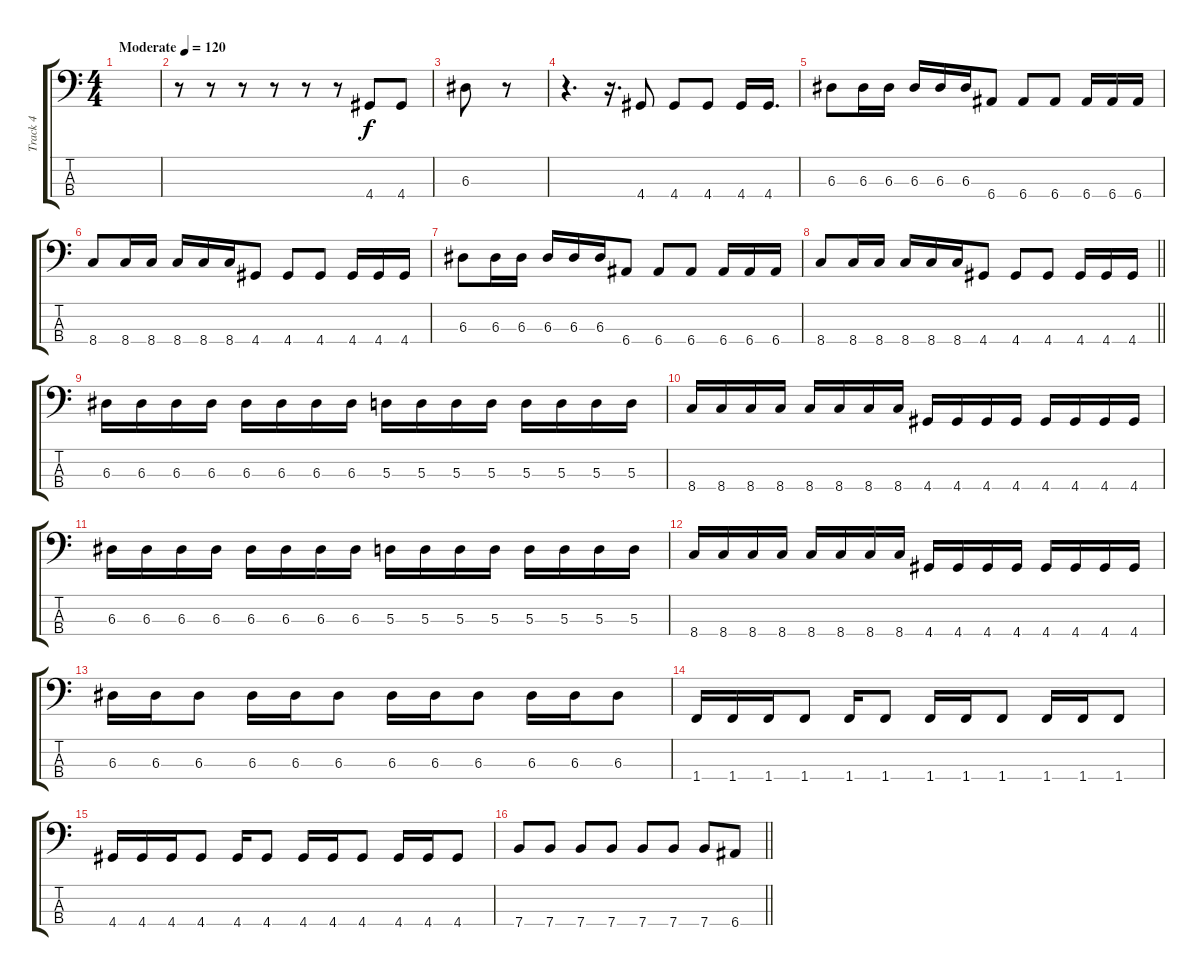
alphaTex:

\track ("Track 4" "Track 4") {instrument electricbasspick}
\staff {score tabs}
\tuning (G2 D2 A1 E1) {hide}
\ts (4 4)
\tempo (120 "Moderate")
\clef f4
\ks c
|
r.8 r.8 r.8 r.8 r.8 r.8 4.4.8 4.4.8 |
6.3.8 r.8 |
r.4{d} r.16{d} 4.4.8 4.4.8 4.4.8 4.4.16 4.4.16{d} |
6.3.8 6.3.16 6.3.16 6.3.16 6.3.16 6.3.16 6.4.8 6.4.8 6.4.8 6.4.16 6.4.16 6.4.16 |
8.4.8 8.4.16 8.4.16 8.4.16 8.4.16 8.4.16 4.4.8 4.4.8 4.4.8 4.4.16 4.4.16 4.4.16 |
6.3.8 6.3.16 6.3.16 6.3.16 6.3.16 6.3.16 6.4.8 6.4.8 6.4.8 6.4.16 6.4.16 6.4.16 |
\barLineRight lightlight
8.4.8 8.4.16 8.4.16 8.4.16 8.4.16 8.4.16 4.4.8 4.4.8 4.4.8 4.4.16 4.4.16 4.4.16 |
6.3.16 6.3.16 6.3.16 6.3.16 6.3.16 6.3.16 6.3.16 6.3.16 5.3.16 5.3.16 5.3.16 5.3.16 5.3.16 5.3.16 5.3.16 5.3.16 |
8.4.16 8.4.16 8.4.16 8.4.16 8.4.16 8.4.16 8.4.16 8.4.16 4.4.16 4.4.16 4.4.16 4.4.16 4.4.16 4.4.16 4.4.16 4.4.16 |
6.3.16 6.3.16 6.3.16 6.3.16 6.3.16 6.3.16 6.3.16 6.3.16 5.3.16 5.3.16 5.3.16 5.3.16 5.3.16 5.3.16 5.3.16 5.3.16 |
8.4.16 8.4.16 8.4.16 8.4.16 8.4.16 8.4.16 8.4.16 8.4.16 4.4.16 4.4.16 4.4.16 4.4.16 4.4.16 4.4.16 4.4.16 4.4.16 |
6.3.16 6.3.16 6.3.8 6.3.16 6.3.16 6.3.8 6.3.16 6.3.16 6.3.8 6.3.16 6.3.16 6.3.8 |
1.4.16 1.4.16 1.4.16 1.4.8 1.4.16 1.4.8 1.4.16 1.4.16 1.4.8 1.4.16 1.4.16 1.4.8 |
4.4.16 4.4.16 4.4.16 4.4.8 4.4.16 4.4.8 4.4.16 4.4.16 4.4.8 4.4.16 4.4.16 4.4.8 |
\barLineRight lightlight
7.4.8 7.4.8 7.4.8 7.4.8 7.4.8 7.4.8 7.4.8 6.4.8
